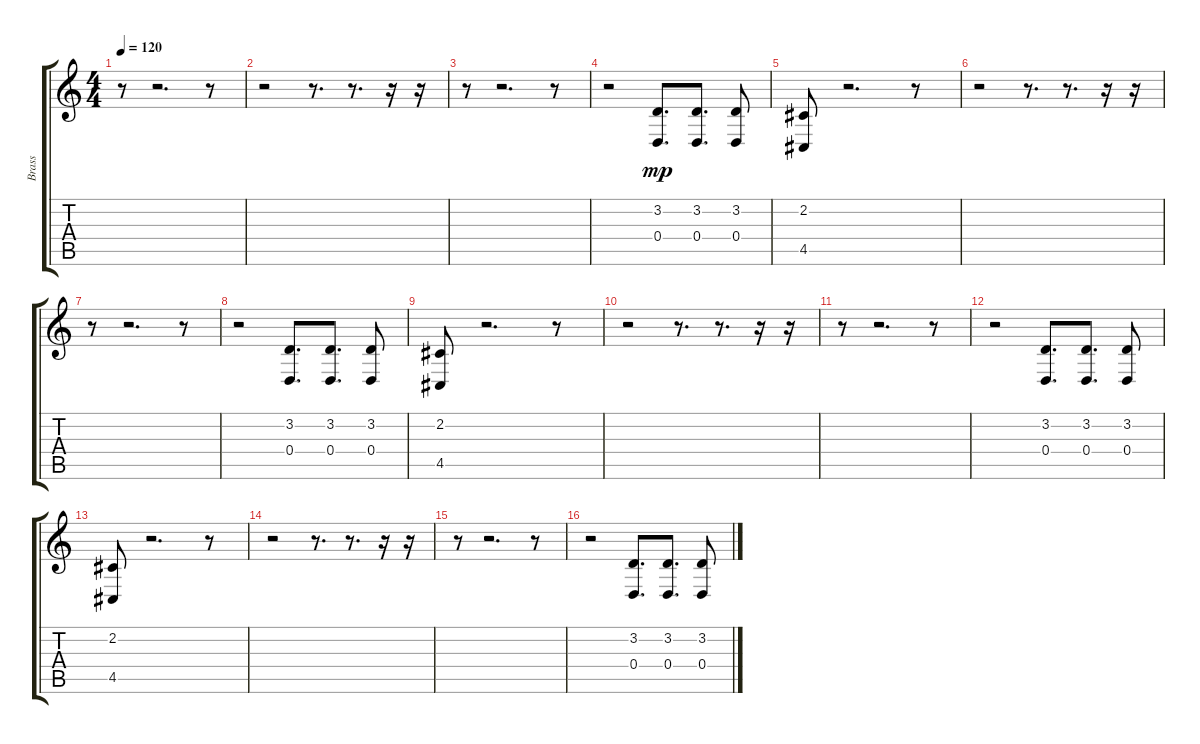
\track ("Brass" "Brass") {instrument trombone}
\staff {score tabs}
\tuning (E4 B3 G3 D3 A2 E2) {hide}
\ts (4 4)
\tempo 120
\clef g2
\ks c
r.8{dy f} r.2{d} r.8 |
r.2 r.8{d} r.8{d} r.16 r.16 |
r.8 r.2{d} r.8 |
r.2 (3.2 0.4).8{d dy mp} (3.2 0.4).8{d} (3.2 0.4).8 |
(2.2 4.5).8 r.2{d} r.8 |
r.2 r.8{d} r.8{d} r.16 r.16 |
r.8 r.2{d} r.8 |
r.2 (3.2 0.4).8{d} (3.2 0.4).8{d} (3.2 0.4).8 |
(2.2 4.5).8 r.2{d} r.8 |
r.2 r.8{d} r.8{d} r.16 r.16 |
r.8 r.2{d} r.8 |
r.2 (3.2 0.4).8{d} (3.2 0.4).8{d} (3.2 0.4).8 |
(2.2 4.5).8 r.2{d} r.8 |
r.2 r.8{d} r.8{d} r.16 r.16 |
r.8 r.2{d} r.8 |
r.2 (3.2 0.4).8{d} (3.2 0.4).8{d} (3.2 0.4).8
